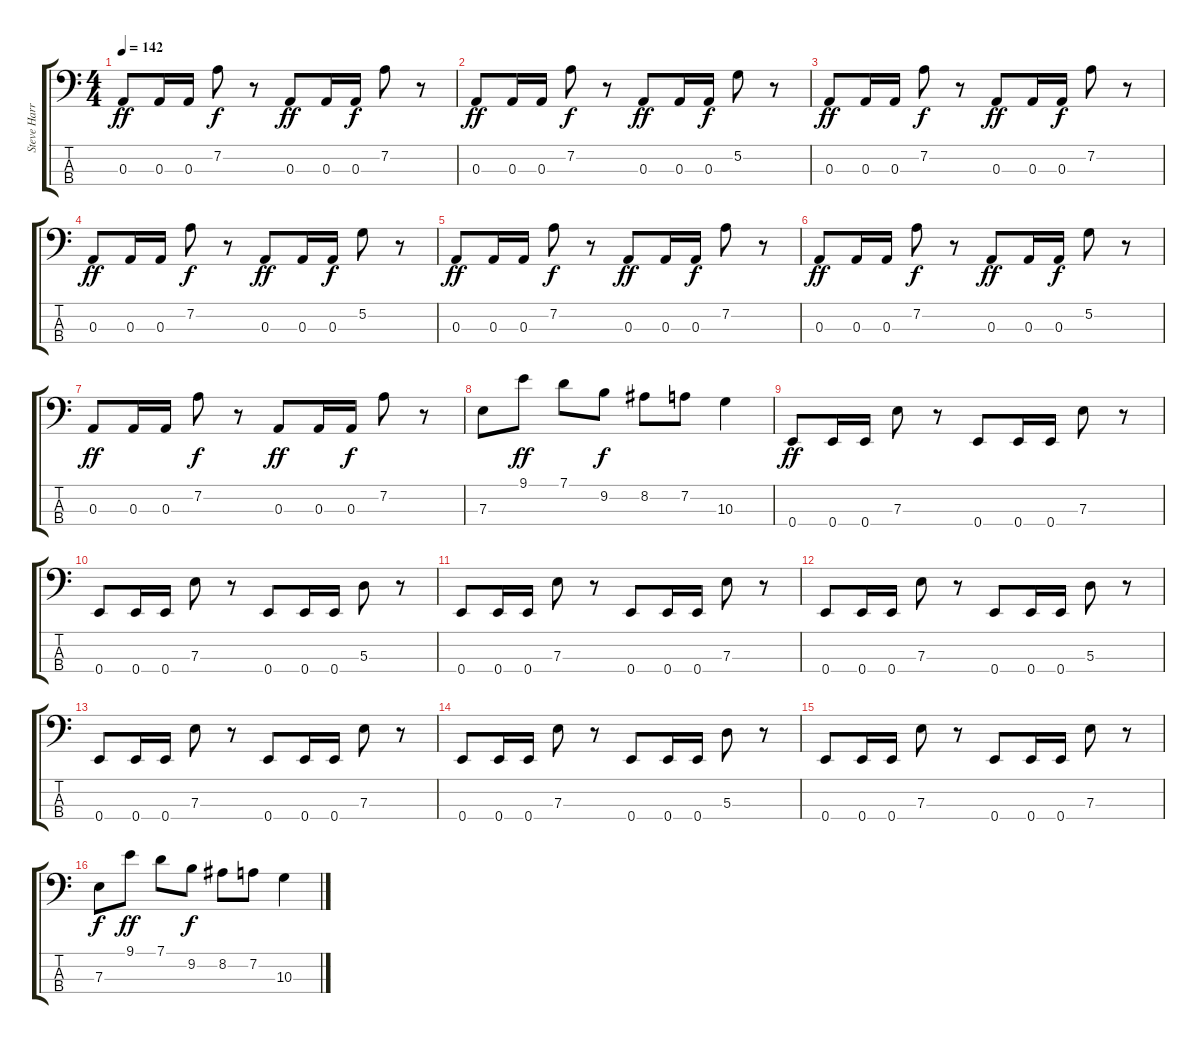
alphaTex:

\track ("Steve Harris" "Steve Harr") {instrument electricbassfinger}
\staff {score tabs}
\tuning (G2 D2 A1 E1) {hide}
\ts (4 4)
\tempo 142
\clef f4
\ks c
0.3.8{dy ff} 0.3.16 0.3.16 7.2.8{dy f} r.8 0.3.8{dy ff} 0.3.16 0.3.16{dy f} 7.2.8 r.8 |
0.3.8{dy ff} 0.3.16 0.3.16 7.2.8{dy f} r.8 0.3.8{dy ff} 0.3.16 0.3.16{dy f} 5.2.8 r.8 |
0.3.8{dy ff} 0.3.16 0.3.16 7.2.8{dy f} r.8 0.3.8{dy ff} 0.3.16 0.3.16{dy f} 7.2.8 r.8 |
0.3.8{dy ff} 0.3.16 0.3.16 7.2.8{dy f} r.8 0.3.8{dy ff} 0.3.16 0.3.16{dy f} 5.2.8 r.8 |
0.3.8{dy ff} 0.3.16 0.3.16 7.2.8{dy f} r.8 0.3.8{dy ff} 0.3.16 0.3.16{dy f} 7.2.8 r.8 |
0.3.8{dy ff} 0.3.16 0.3.16 7.2.8{dy f} r.8 0.3.8{dy ff} 0.3.16 0.3.16{dy f} 5.2.8 r.8 |
0.3.8{dy ff} 0.3.16 0.3.16 7.2.8{dy f} r.8 0.3.8{dy ff} 0.3.16 0.3.16{dy f} 7.2.8 r.8 |
7.3.8 9.1.8{dy ff} 7.1.8 9.2.8{dy f} 8.2.8 7.2.8 10.3.4 |
0.4.8{dy ff} 0.4.16 0.4.16 7.3.8 r.8 0.4.8 0.4.16 0.4.16 7.3.8 r.8 |
0.4.8 0.4.16 0.4.16 7.3.8 r.8 0.4.8 0.4.16 0.4.16 5.3.8 r.8 |
0.4.8 0.4.16 0.4.16 7.3.8 r.8 0.4.8 0.4.16 0.4.16 7.3.8 r.8 |
0.4.8 0.4.16 0.4.16 7.3.8 r.8 0.4.8 0.4.16 0.4.16 5.3.8 r.8 |
0.4.8 0.4.16 0.4.16 7.3.8 r.8 0.4.8 0.4.16 0.4.16 7.3.8 r.8 |
0.4.8 0.4.16 0.4.16 7.3.8 r.8 0.4.8 0.4.16 0.4.16 5.3.8 r.8 |
0.4.8 0.4.16 0.4.16 7.3.8 r.8 0.4.8 0.4.16 0.4.16 7.3.8 r.8 |
7.3.8{dy f} 9.1.8{dy ff} 7.1.8 9.2.8{dy f} 8.2.8 7.2.8 10.3.4
